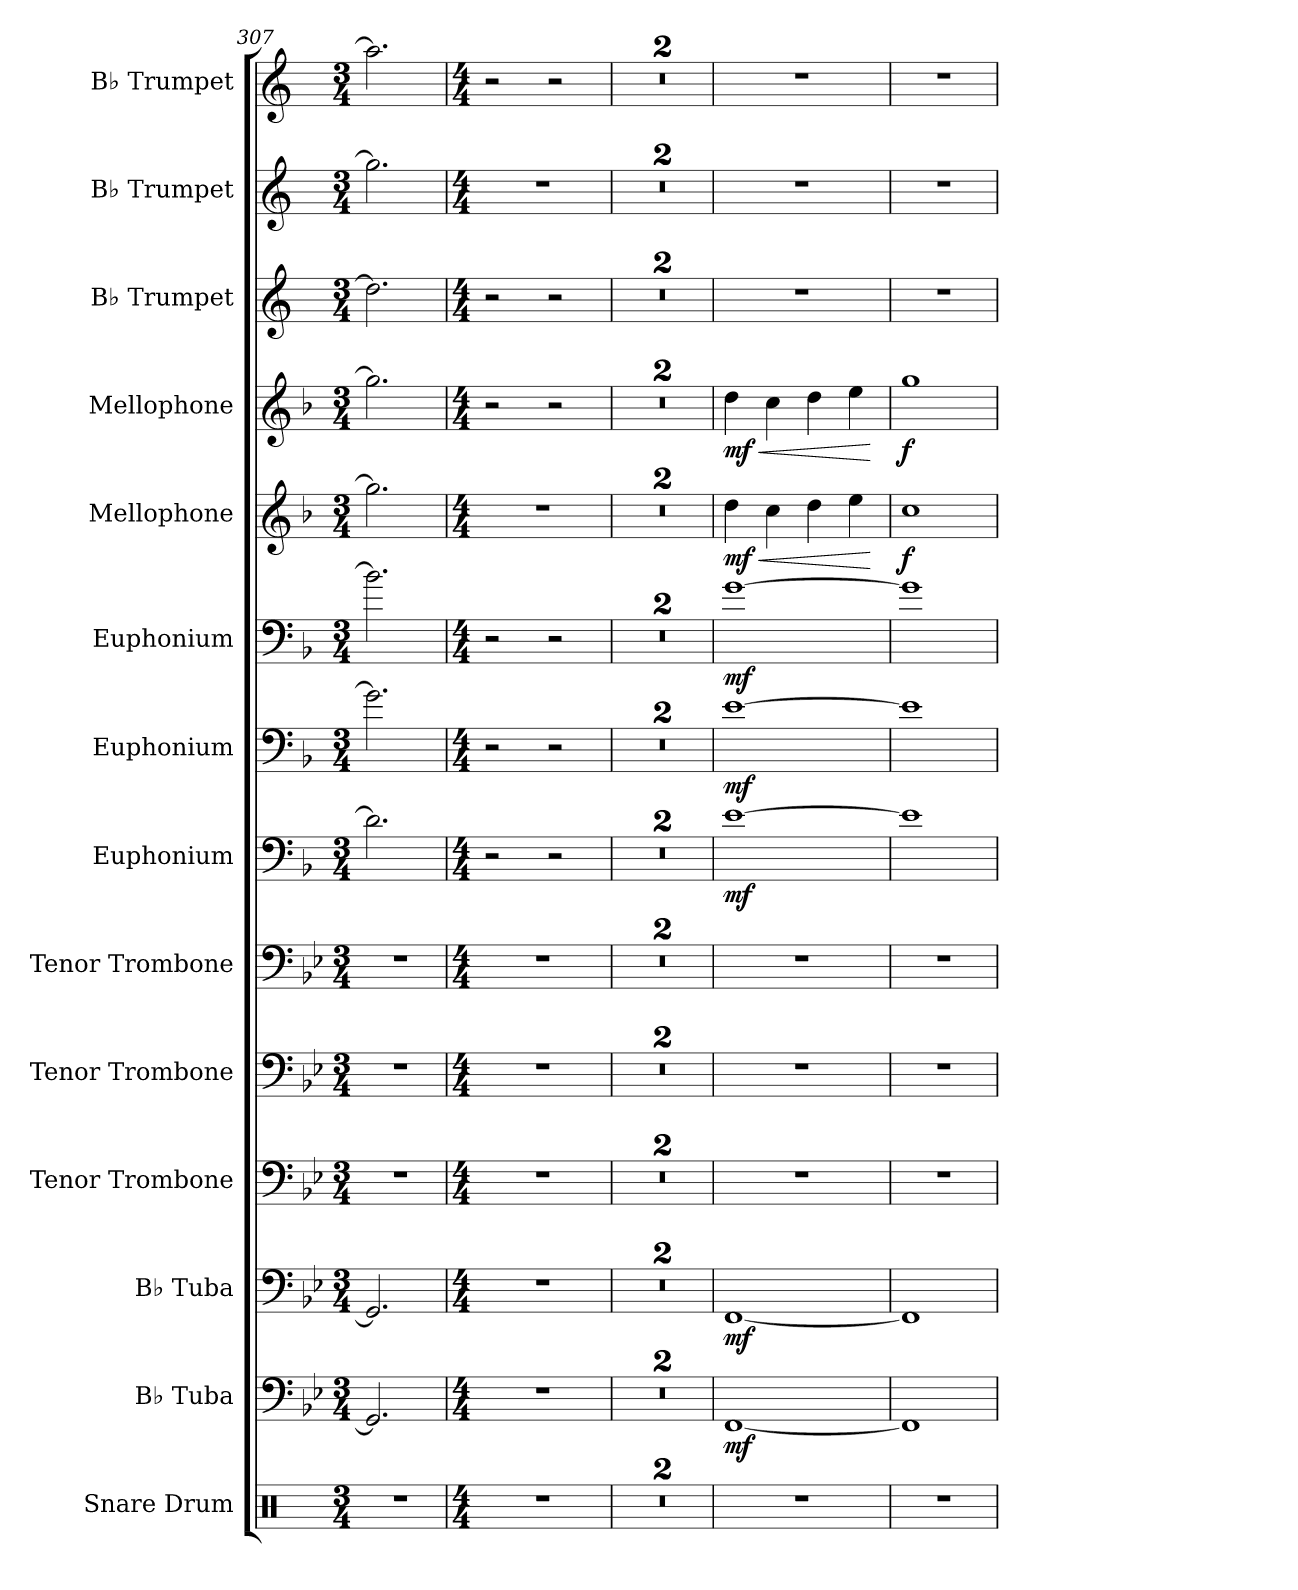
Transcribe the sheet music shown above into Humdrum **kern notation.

**kern	**kern	**dynam	**kern	**dynam	**kern	**kern	**kern	**kern	**dynam	**kern	**dynam	**kern	**dynam	**kern	**dynam	**kern	**dynam	**kern	**kern	**kern
*part14	*part13	*part13	*part12	*part12	*part11	*part10	*part9	*part8	*part8	*part7	*part7	*part6	*part6	*part5	*part5	*part4	*part4	*part3	*part2	*part1
*staff14	*staff13	*staff13	*staff12	*staff12	*staff11	*staff10	*staff9	*staff8	*staff8	*staff7	*staff7	*staff6	*staff6	*staff5	*staff5	*staff4	*staff4	*staff3	*staff2	*staff1
*I"Snare Drum	*I"B♭ Tuba	*	*I"B♭ Tuba	*	*I"Tenor Trombone	*I"Tenor Trombone	*I"Tenor Trombone	*I"Euphonium	*	*I"Euphonium	*	*I"Euphonium	*	*I"Mellophone	*	*I"Mellophone	*	*I"B♭ Trumpet	*I"B♭ Trumpet	*I"B♭ Trumpet
*I'SD	*I'B♭ Tu.	*	*I'B♭ Tu.	*	*I'T. Tbn.	*I'T. Tbn.	*I'T. Tbn.	*I'Euph.	*	*I'Euph.	*	*I'Euph.	*	*I'Mph.	*	*I'Mph.	*	*I'B♭ Tpt.	*I'B♭ Tpt.	*I'B♭ Tpt.
*clefX	*clefF4	*	*clefF4	*	*clefF4	*clefF4	*clefF4	*clefF4	*	*clefF4	*	*clefF4	*	*clefG2	*	*clefG2	*	*clefG2	*clefG2	*clefG2
*	*	*	*	*	*	*	*	*ITrd4c7	*	*ITrd4c7	*	*ITrd4c7	*	*ITrd4c7	*	*ITrd4c7	*	*ITrd1c2	*ITrd1c2	*ITrd1c2
*k[]	*k[b-e-]	*	*k[b-e-]	*	*k[b-e-]	*k[b-e-]	*k[b-e-]	*k[b-e-]	*	*k[b-e-]	*	*k[b-e-]	*	*k[b-e-]	*	*k[b-e-]	*	*k[b-e-]	*k[b-e-]	*k[b-e-]
*M3/4	*M3/4	*	*M3/4	*	*M3/4	*M3/4	*M3/4	*M3/4	*	*M3/4	*	*M3/4	*	*M3/4	*	*M3/4	*	*M3/4	*M3/4	*M3/4
=307	=307	=307	=307	=307	=307	=307	=307	=307	=307	=307	=307	=307	=307	=307	=307	=307	=307	=307	=307	=307
2.r	2.GG/]	.	2.GG/]	.	2.r	2.r	2.r	2.G\]	.	2.c\]	.	2.e\]	.	2.cc\]	.	2.cc\]	.	2.cc\]	2.ff-\]	2.gg\]
=308	=308	=308	=308	=308	=308	=308	=308	=308	=308	=308	=308	=308	=308	=308	=308	=308	=308	=308	=308	=308
*M4/4	*M4/4	*	*M4/4	*	*M4/4	*M4/4	*M4/4	*M4/4	*	*M4/4	*	*M4/4	*	*M4/4	*	*M4/4	*	*M4/4	*M4/4	*M4/4
1r	1r	.	1r	.	1r	1r	1r	2r	.	2r	.	2r	.	1r	.	2r	.	2r	1r	2r
.	.	.	.	.	.	.	.	2r	.	2r	.	2r	.	.	.	2r	.	2r	.	2r
=309	=309	=309	=309	=309	=309	=309	=309	=309	=309	=309	=309	=309	=309	=309	=309	=309	=309	=309	=309	=309
1r	1r	.	1r	.	1r	1r	1r	1r	.	1r	.	1r	.	1r	.	1r	.	1r	1r	1r
=310	=310	=310	=310	=310	=310	=310	=310	=310	=310	=310	=310	=310	=310	=310	=310	=310	=310	=310	=310	=310
1r	1r	.	1r	.	1r	1r	1r	1r	.	1r	.	1r	.	1r	.	1r	.	1r	1r	1r
=311	=311	=311	=311	=311	=311	=311	=311	=311	=311	=311	=311	=311	=311	=311	=311	=311	=311	=311	=311	=311
!	!	!LO:DY:b	!	!LO:DY:b	!	!	!	!	!LO:DY:b	!	!LO:DY:b	!	!LO:DY:b	!	!LO:HP:b	!	!LO:HP:b	!	!	!
!	!	!	!	!	!	!	!	!	!	!	!	!	!	!	!LO:DY:n=1:b	!	!LO:DY:n=1:b	!	!	!
1r	[1FF	mf	[1FF	mf	1r	1r	1r	[1A	mf	[1A	mf	[1c	mf	4g\	< mf	4g\	< mf	1r	1r	1r
.	.	.	.	.	.	.	.	.	.	.	.	.	.	4f\	.	4f\	.	.	.	.
.	.	.	.	.	.	.	.	.	.	.	.	.	.	4g\	.	4g\	.	.	.	.
.	.	.	.	.	.	.	.	.	.	.	.	.	.	4a\	.	4a\	.	.	.	.
.	.	.	.	.	.	.	.	.	.	.	.	.	.	.	[	.	[	.	.	.
=312	=312	=312	=312	=312	=312	=312	=312	=312	=312	=312	=312	=312	=312	=312	=312	=312	=312	=312	=312	=312
!	!	!	!	!	!	!	!	!	!	!	!	!	!	!	!LO:DY:b	!	!LO:DY:b	!	!	!
1r	1FF]	.	1FF]	.	1r	1r	1r	1A]	.	1A]	.	1c]	.	1f	f	1cc	f	1r	1r	1r
=	=	=	=	=	=	=	=	=	=	=	=	=	=	=	=	=	=	=	=	=
*-	*-	*-	*-	*-	*-	*-	*-	*-	*-	*-	*-	*-	*-	*-	*-	*-	*-	*-	*-	*-
